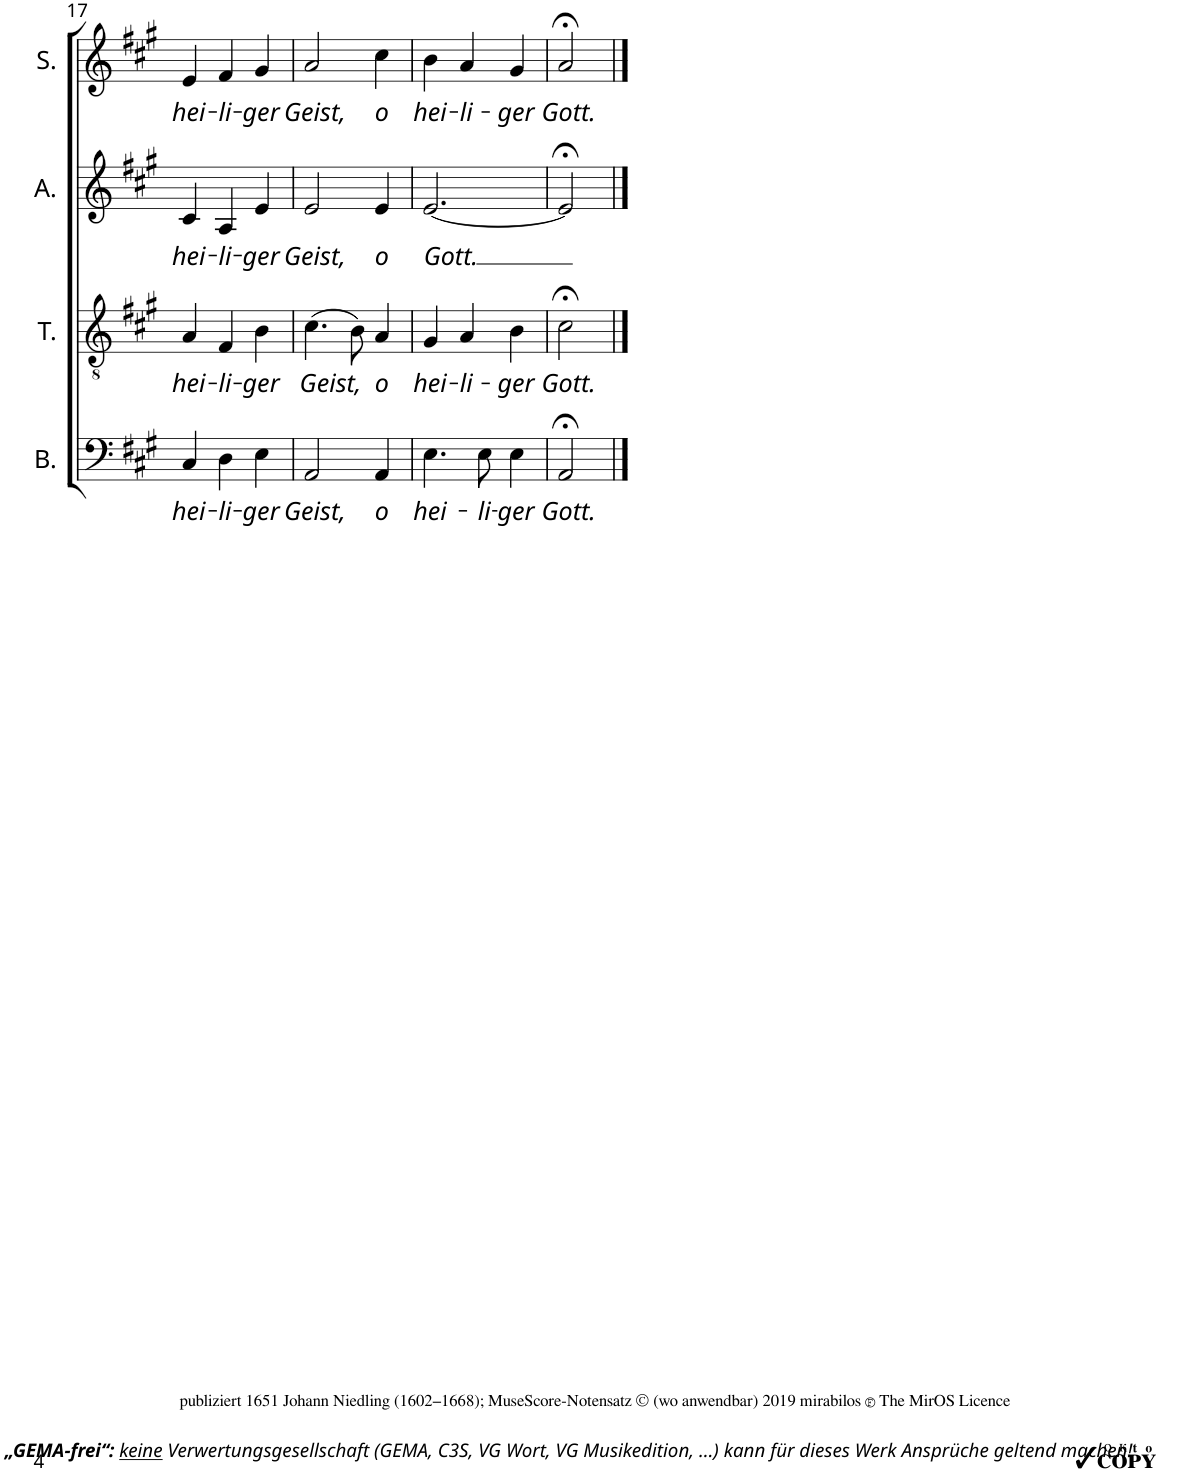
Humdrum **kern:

**kern	**text	**kern	**text	**kern	**text	**kern	**text
*part4	*part4	*part3	*part3	*part2	*part2	*part1	*part1
*staff4	*staff4	*staff3	*staff3	*staff2	*staff2	*staff1	*staff1
*I"Baß	*	*I"Tenor	*	*I"Alt	*	*I"Sopran	*
*I'B.	*	*I'T.	*	*I'A.	*	*I'S.	*
!!LO:PB:g=z
*clefF4	*	*clefGv2	*	*clefG2	*	*clefG2	*
*k[f#c#g#]	*	*k[f#c#g#]	*	*k[f#c#g#]	*	*k[f#c#g#]	*
*M3/4	*	*M3/4	*	*M3/4	*	*M3/4	*
=17	=17	=17	=17	=17	=17	=17	=17
!	!LO:LY:b	!	!LO:LY:b	!	!LO:LY:b	!	!LO:LY:b
4C#/	hei-	4A/	hei-	4c#/	hei-	4e/	hei-
!	!LO:LY:b	!	!LO:LY:b	!	!LO:LY:b	!	!LO:LY:b
4D\	-li-	4F#/	-li-	4A/	-li-	4f#/	-li-
!	!LO:LY:b	!	!LO:LY:b	!	!LO:LY:b	!	!LO:LY:b
4E\	-ger	4B\	-ger	4e/	-ger	4g#/	-ger
=18	=18	=18	=18	=18	=18	=18	=18
!	!LO:LY:b	!	!LO:LY:b	!	!LO:LY:b	!	!LO:LY:b
2AA/	Geist,	(4.c#\	Geist,	2e/	Geist,	2a/	Geist,
.	.	8B\)	.	.	.	.	.
!	!LO:LY:b	!	!LO:LY:b	!	!LO:LY:b	!	!LO:LY:b
4AA/	o	4A/	o	4e/	o	4cc#\	o
=19	=19	=19	=19	=19	=19	=19	=19
!	!LO:LY:b	!	!LO:LY:b	!	!LO:LY:b	!	!LO:LY:b
4.E\	hei-	4G#/	hei-	[2.e/	Gott.	4b\	hei-
!	!	!	!LO:LY:b	!	!	!	!LO:LY:b
.	.	4A/	-li-	.	.	4a/	-li-
!	!LO:LY:b	!	!	!	!	!	!
8E\	-li-	.	.	.	.	.	.
!	!LO:LY:b	!	!LO:LY:b	!	!	!	!LO:LY:b
4E\	-ger	4B\	-ger	.	.	4g#/	-ger
=20	=20	=20	=20	=20	=20	=20	=20
!	!LO:LY:b	!	!LO:LY:b	!	!	!	!LO:LY:b
2AA;</	Gott.	2c#;<\	Gott.	2e;</]	.	2a;</	Gott.
==	==	==	==	==	==	==	==
*-	*-	*-	*-	*-	*-	*-	*-
